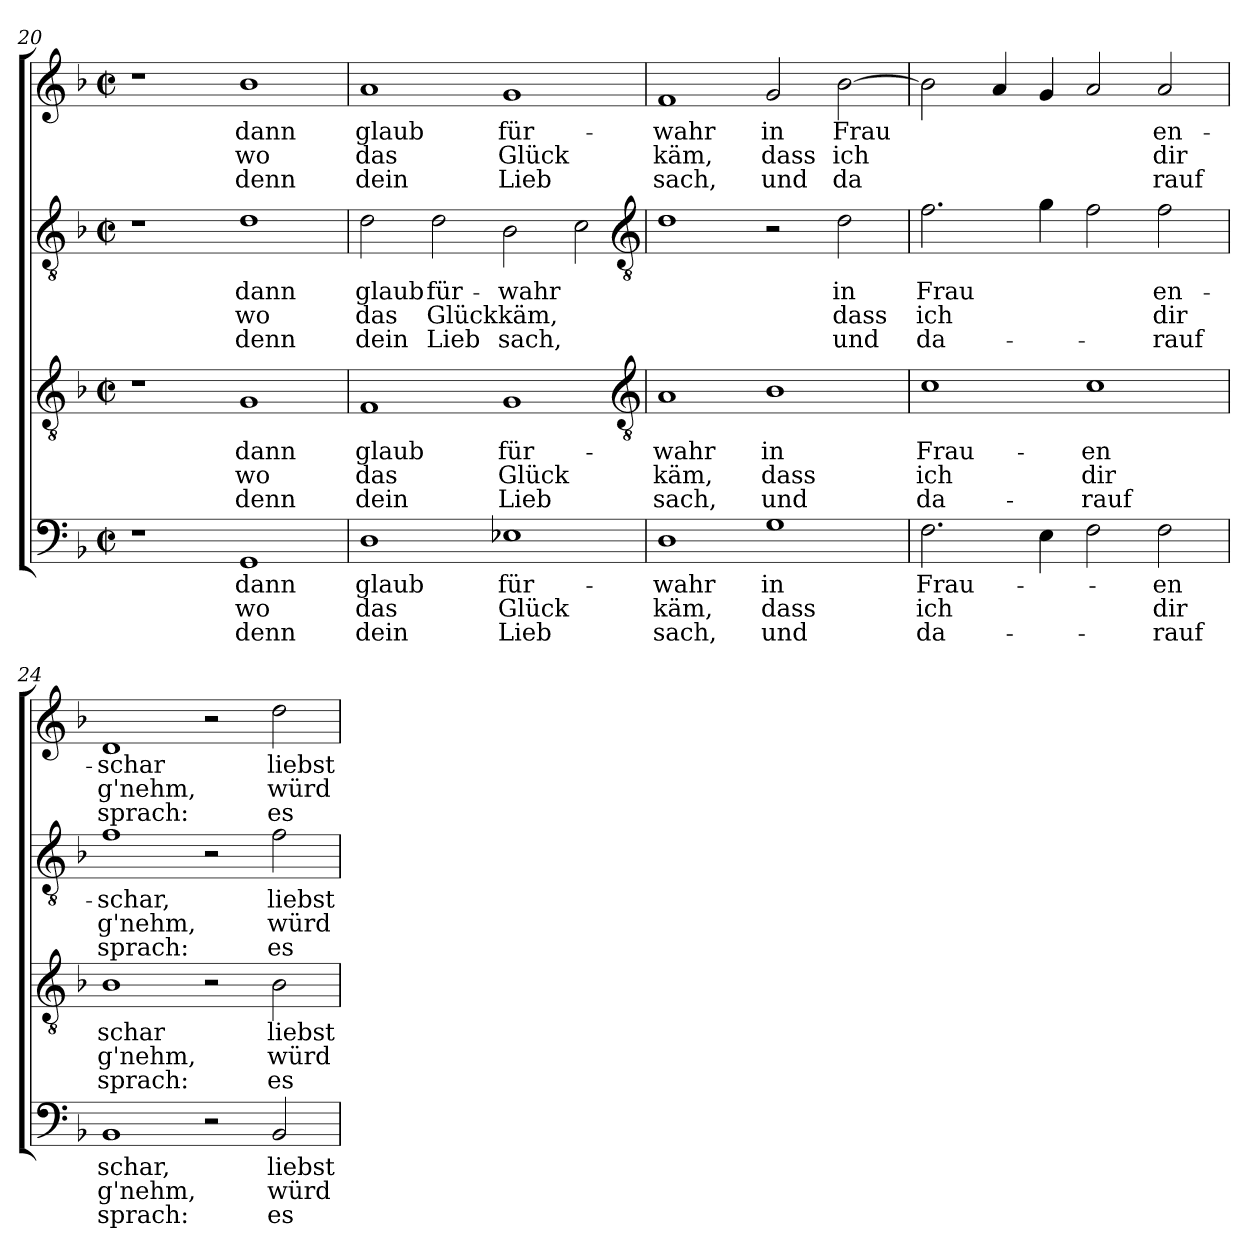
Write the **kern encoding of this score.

**kern	**text	**text	**text	**kern	**text	**text	**text	**kern	**text	**text	**text	**kern	**text	**text	**text
*part4	*part4	*part4	*part4	*part3	*part3	*part3	*part3	*part2	*part2	*part2	*part2	*part1	*part1	*part1	*part1
*staff4	*staff4	*staff4	*staff4	*staff3	*staff3	*staff3	*staff3	*staff2	*staff2	*staff2	*staff2	*staff1	*staff1	*staff1	*staff1
*clefF4	*	*	*	*clefGv2	*	*	*	*clefGv2	*	*	*	*clefG2	*	*	*
*k[b-]	*	*	*	*k[b-]	*	*	*	*k[b-]	*	*	*	*k[b-]	*	*	*
*M2/2	*	*	*	*M2/2	*	*	*	*M2/2	*	*	*	*M2/2	*	*	*
*met(c|)	*	*	*	*met(c|)	*	*	*	*met(c|)	*	*	*	*met(c|)	*	*	*
=20	=20	=20	=20	=20	=20	=20	=20	=20	=20	=20	=20	=20	=20	=20	=20
1r	.	.	.	1r	.	.	.	1r	.	.	.	1r	.	.	.
!	!LO:LY:b	!LO:LY:b	!LO:LY:b	!	!LO:LY:b	!LO:LY:b	!LO:LY:b	!	!LO:LY:b	!LO:LY:b	!LO:LY:b	!	!LO:LY:b	!LO:LY:b	!LO:LY:b
1GG	dann	wo	denn	1G	dann	wo	denn	1d	dann	wo	denn	1b-	dann	wo	denn
=21	=21	=21	=21	=21	=21	=21	=21	=21	=21	=21	=21	=21	=21	=21	=21
!	!LO:LY:b	!LO:LY:b	!LO:LY:b	!	!LO:LY:b	!LO:LY:b	!LO:LY:b	!	!LO:LY:b	!LO:LY:b	!LO:LY:b	!	!LO:LY:b	!LO:LY:b	!LO:LY:b
1D	glaub	das	dein	1F	glaub	das	dein	2d	glaub	das	dein	1a	glaub	das	dein
!	!	!	!	!	!	!	!	!	!LO:LY:b	!LO:LY:b	!LO:LY:b	!	!	!	!
.	.	.	.	.	.	.	.	2d	für-	-Glück	Lieb	.	.	.	.
!	!LO:LY:b	!LO:LY:b	!LO:LY:b	!	!LO:LY:b	!LO:LY:b	!LO:LY:b	!	!LO:LY:b	!LO:LY:b	!LO:LY:b	!	!LO:LY:b	!LO:LY:b	!LO:LY:b
1E-X	für-	-Glück	Lieb	1G	für-	-Glück	Lieb	2B-	wahr	käm,	sach,	1g	für-	-Glück	Lieb
.	.	.	.	.	.	.	.	2c	.	.	.	.	.	.	.
*	*	*	*	*clefGv2	*	*	*	*clefGv2	*	*	*	*	*	*	*
!!LO:LB:g=z
=22	=22	=22	=22	=22	=22	=22	=22	=22	=22	=22	=22	=22	=22	=22	=22
!	!LO:LY:b	!LO:LY:b	!LO:LY:b	!	!LO:LY:b	!LO:LY:b	!LO:LY:b	!	!	!	!	!	!LO:LY:b	!LO:LY:b	!LO:LY:b
1D	wahr	käm,	sach,	1A	wahr	käm,	sach,	1d	.	.	.	1f	wahr	käm,	sach,
!	!LO:LY:b	!LO:LY:b	!LO:LY:b	!	!LO:LY:b	!LO:LY:b	!LO:LY:b	!	!	!	!	!	!LO:LY:b	!LO:LY:b	!LO:LY:b
1G	in	dass	und	1B-	in	dass	und	2r	.	.	.	2g	in	dass	und
!	!	!	!	!	!	!	!	!	!LO:LY:b	!LO:LY:b	!LO:LY:b	!	!LO:LY:b	!LO:LY:b	!LO:LY:b
.	.	.	.	.	.	.	.	2d	in	dass	und	[2b-	Frau	ich	da
=23	=23	=23	=23	=23	=23	=23	=23	=23	=23	=23	=23	=23	=23	=23	=23
!	!LO:LY:b	!LO:LY:b	!LO:LY:b	!	!LO:LY:b	!LO:LY:b	!LO:LY:b	!	!LO:LY:b	!LO:LY:b	!LO:LY:b	!	!	!	!
2.F	Frau-	-ich	da-	1c	Frau-	-ich	da-	2.f	Frau	ich	da-	2b-]	.	.	.
.	.	.	.	.	.	.	.	.	.	.	.	4a	.	.	.
4E	.	.	.	.	.	.	.	4g	.	.	.	4g	.	.	.
!	!	!	!	!	!LO:LY:b	!LO:LY:b	!LO:LY:b	!	!	!	!	!	!	!	!
2F	.	.	.	1c	-en	dir	rauf	2f	.	.	.	2a	.	.	.
!	!LO:LY:b	!LO:LY:b	!LO:LY:b	!	!	!	!	!	!LO:LY:b	!LO:LY:b	!LO:LY:b	!	!LO:LY:b	!LO:LY:b	!LO:LY:b
2F	-en	dir	rauf	.	.	.	.	2f	-en-	-dir	rauf	2a	en-	-dir	rauf
=24	=24	=24	=24	=24	=24	=24	=24	=24	=24	=24	=24	=24	=24	=24	=24
!	!LO:LY:b	!LO:LY:b	!LO:LY:b	!	!LO:LY:b	!LO:LY:b	!LO:LY:b	!	!LO:LY:b	!LO:LY:b	!LO:LY:b	!	!LO:LY:b	!LO:LY:b	!LO:LY:b
1BB-	schar,	g'nehm,	sprach:	1B-	schar	g'nehm,	sprach:	1f	schar,	g'nehm,	sprach:	1d	schar	g'nehm,	sprach:
2r	.	.	.	2r	.	.	.	2r	.	.	.	2r	.	.	.
!	!LO:LY:b	!LO:LY:b	!LO:LY:b	!	!LO:LY:b	!LO:LY:b	!LO:LY:b	!	!LO:LY:b	!LO:LY:b	!LO:LY:b	!	!LO:LY:b	!LO:LY:b	!LO:LY:b
2BB-	liebst	würd	es	2B-	liebst	würd	es	2f	liebst	würd	es	2dd	liebst	würd	es
=	=	=	=	=	=	=	=	=	=	=	=	=	=	=	=
*-	*-	*-	*-	*-	*-	*-	*-	*-	*-	*-	*-	*-	*-	*-	*-
